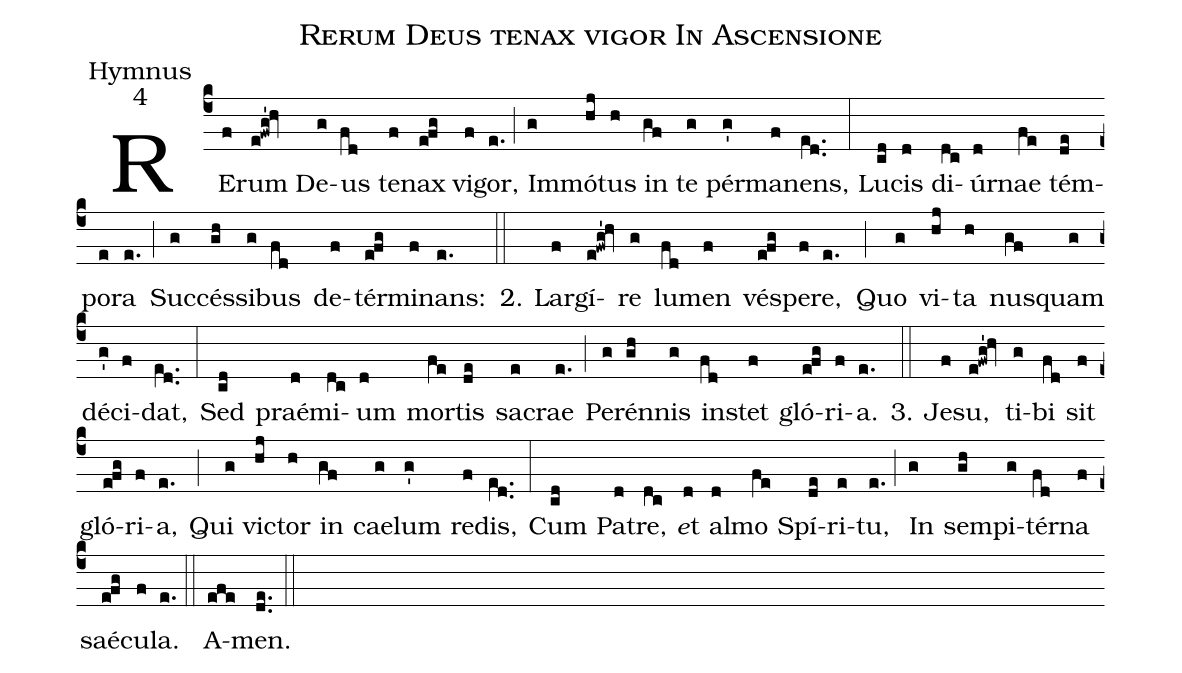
name:Rerum Deus tenax vigor In Ascensione;
office-part:Hymnus;
mode:4;
%%
(c4)RE(f)rum(e!fwg'!hv) De(g)us(fd) te(f)nax(efg) vi(f)gor,(e.) (;)
Im(g)mó(hj)tus(h) in(gf) te(g) pér(g')ma(f)nens,(e[ll:1]d..) (:)
Lu(cd)cis(d) di(dc)úr(d)nae(fe) tém(de)po(e)ra(e.) (;)
Suc(g)cés(gh)si(g)bus(fd) de(f)tér(efg)mi(f)nans:(e.) (::)

2. Lar(f)gí(e!fwg'!hv)re(g) lu(fd)men(f) vé(efg)spe(f)re,(e.) (;)
Quo(g) vi(hj)ta(h) nus(gf)quam(g) dé(g')ci(f)dat,(e[ll:1]d..) (:)
Sed(cd) praé(d)mi(dc)um(d) mor(fe)tis(de) sa(e)crae(e.) (;)
Pe(g)rén(gh)nis(g) in(fd)stet(f) gló(efg)ri(f)a.(e.) (::)

3. Je(f)su,(e!fwg'!hv) ti(g)bi(fd) sit(f) gló(efg)ri(f)a,(e.) (;)
Qui(g) vi(hj)ctor(h) in(gf) cae(g)lum(g') re(f)dis,(e[ll:1]d..) (:)
Cum(cd) Pa(d)tre,(dc) <e>e</e>t(d) al(d)mo(fe) Spí(de)ri(e)tu,(e.) (;)
In(g) sem(gh)pi(g)tér(fd)na(f) saé(efg)cu(f)la.(e.) (::)
A(efe)men.(de..) (::)
